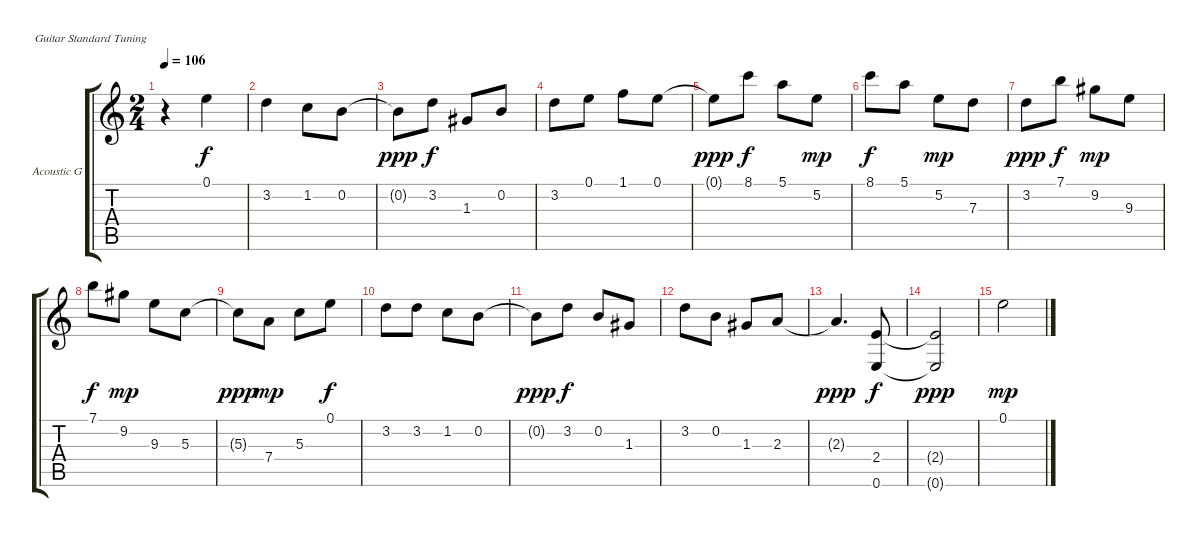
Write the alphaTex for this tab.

\bracketExtendMode groupsimilarinstruments
\firstSystemTrackNameOrientation horizontal
\otherSystemsTrackNameOrientation horizontal
\track ("Acoustic Guitar " "Acoustic G") {instrument acousticguitarnylon}
\staff {score tabs}
\tuning (E4 B3 G3 D3 A2 E2)
\ts (2 4)
\tempo 106
\clef g2
\ks c
r.4{dy f} 0.1.4 |
3.2.4 1.2.8 0.2.8 |
0.2{t}.8{dy ppp} 3.2.8{dy f} 1.3.8 0.2.8 |
3.2.8 0.1.8 1.1.8 0.1.8 |
0.1{t}.8{dy ppp} 8.1.8{dy f} 5.1.8 5.2.8{dy mp} |
8.1.8{dy f} 5.1.8 5.2.8{dy mp} 7.3.8 |
3.2.8{dy ppp} 7.1.8{dy f} 9.2.8{dy mp} 9.3.8 |
7.1.8{dy f} 9.2.8{dy mp} 9.3.8 5.3.8 |
5.3{t}.8{dy ppp} 7.4.8{dy mp} 5.3.8 0.1.8{dy f} |
3.2.8 3.2.8 1.2.8 0.2.8 |
0.2{t}.8{dy ppp} 3.2.8{dy f} 0.2.8 1.3.8 |
3.2.8 0.2.8 1.3.8 2.3.8 |
2.3{t}.4{d dy ppp} (2.4 0.6).8{dy f} |
(2.4{t} 0.6{t}).2{dy ppp} |
0.1.2{dy mp}
